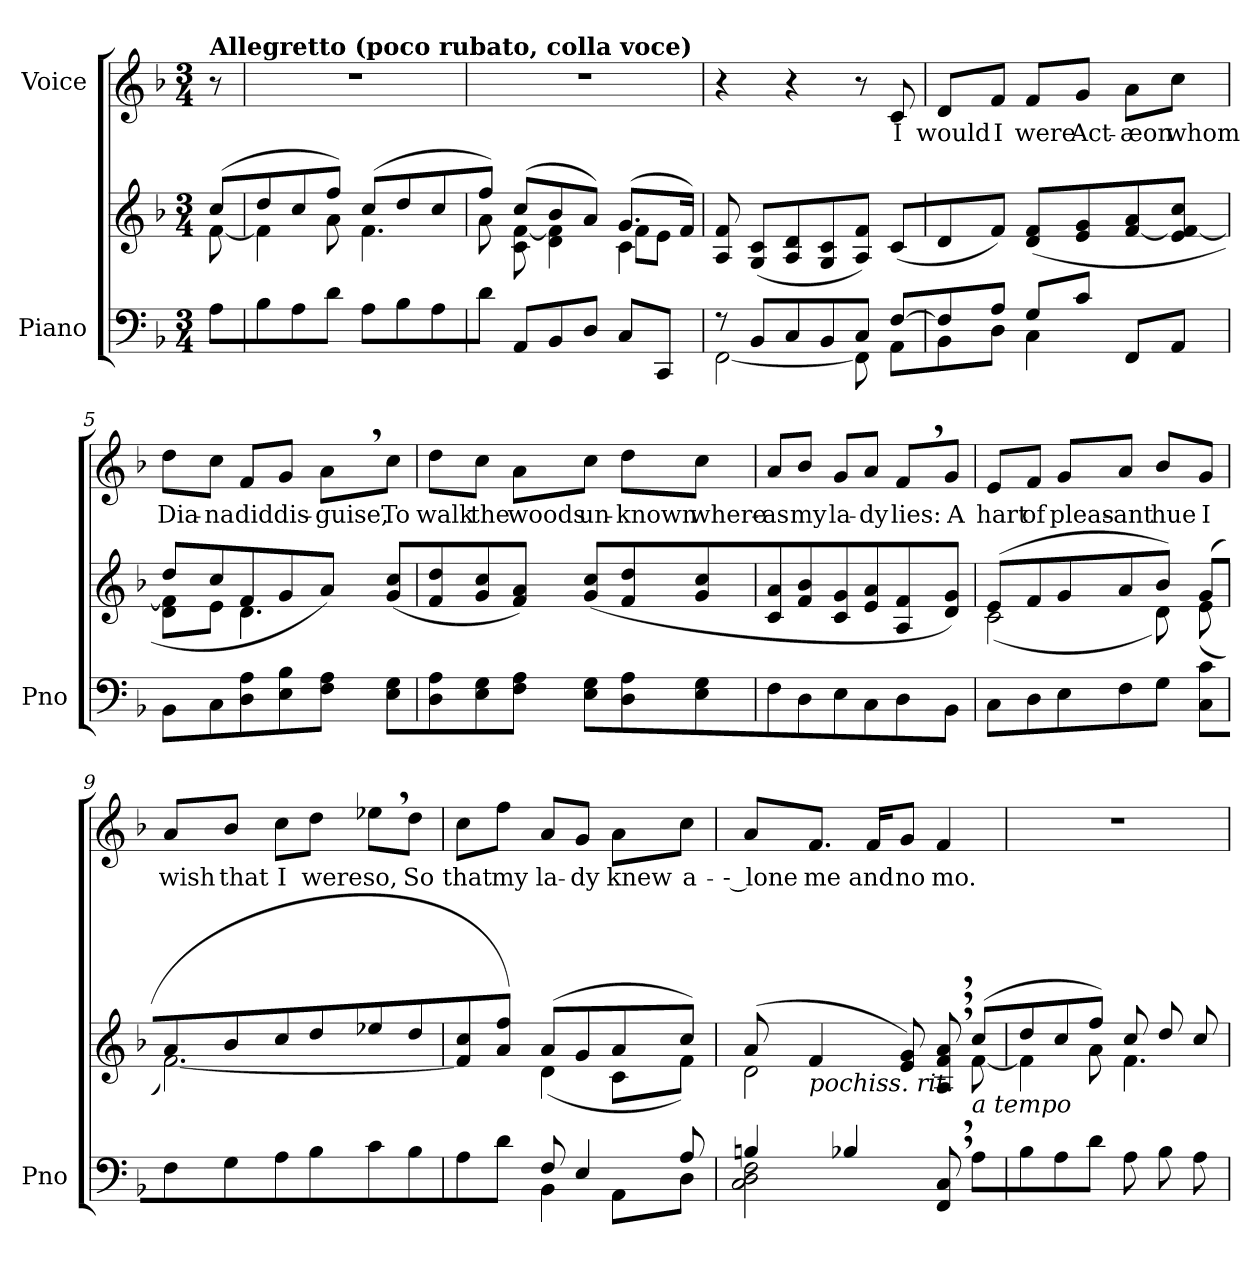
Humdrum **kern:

**kern	**kern	**kern	**text
*part2	*part2	*part1	*part1
*staff3	*staff2	*staff1	*staff1
*I"Piano	*	*I"Voice	*
*I'Pno	*	*	*
*clefF4	*clefG2	*clefG2	*
*k[b-]	*k[b-]	*k[b-]	*
*M3/4	*M3/4	*M3/4	*
=	=	=	=
*	*^	*	*
!	!	!	!LO:TX:a:B:t=Allegretto  (poco rubato, colla voce)	!
8A\L	(8cc/L	[8f\	8r	.
=1	=1	=1	=1	=1
8B-\	8dd/	4f\]	2.r	.
8A\	8cc/	.	.	.
8d\J	8ff/J)	8a\	.	.
8A\L	(8cc/L	4.f\	.	.
8B-\	8dd/	.	.	.
8A\	8cc/	.	.	.
=2	=2	=2	=2	=2
*	*	*^	*	*
8d\J	8ff/J)	8a\	2ryy	2.r	.
8AA/L	(8cc/L	8c\ [>8f\	.	.	.
8BB-/	8b-/	4d\ 4f\]	.	.	.
8D/J	8a/J)	.	.	.	.
8C/L	(8.g/L	4c\	8f\L	.	.
8CC/J	.	.	8e\J	.	.
.	16f/Jk)	.	.	.	.
*	*v	*v	*v	*	*
=3	=3	=3	=3
*^	*	*	*
8r	[2FF\	8A/ 8f/	4r	.
8BB-/L	.	(>8G/ 8c/L	.	.
8C/	.	8A/ 8d/	4r	.
8BB-/	.	8G/ 8c/	.	.
8C/J	8FF\]	8A/ 8f/J)	8r	.
!	!	!	!	!LO:LY:b
[8F/L	8AA\L	(>8c/L	8c/	I
=4	=4	=4	=4	=4
!	!	!	!	!LO:LY:b
8F/]	8BB-\	8d/	8d/L	would
!	!	!	!	!LO:LY:b
8A/J	8D\J	8f/J)	8f/J	I
!	!	!	!	!LO:LY:b
8G/L	4C\	(>8d/ 8f/L	8f/L	were
!	!	!	!	!LO:LY:b
8c/J	.	8e/ 8g/	8g/J	Act-
!	!	!	!	!LO:LY:b
8FF/L	4ryy	[>8f/ 8a/	8a\L	-æon
!	!	!	!	!LO:LY:b
8AA/J	.	8e/ 8f/_ 8cc/J	8cc\J	whom
*v	*v	*	*	*
!!LO:LB:g=z
=5	=5	=5	=5
*	*^	*	*
!	!	!	!	!LO:LY:b
8BB-\L	8dd/L	8d\ 8f\]L	8dd\L	Dia-
!	!	!	!	!LO:LY:b
8C\	8cc/	8e\J	8cc\J	-na
!	!	!	!	!LO:LY:b
8D\ 8A\	8f/	4.d\	8f/L	did
!	!	!	!	!LO:LY:b
8E\ 8B-\	8g/	.	8g/J	dis-
!	!	!	!	!LO:LY:b
8F\ 8A\J	8a/J)	.	8a,\L	-guise,
!	!	!	!	!LO:LY:b
8E\ 8G\L	(>8g/ 8cc/L	8ryy	8cc\J	To
=6	=6	=6	=6	=6
!	!	!	!	!LO:LY:b
*	*v	*v	*	*
8D\ 8A\	8f/ 8dd/	8dd\L	walk
!	!	!	!LO:LY:b
8E\ 8G\	8g/ 8cc/	8cc\J	the
!	!	!	!LO:LY:b
8F\ 8A\J	8f/ 8a/J)	8a\L	woods
!	!	!	!LO:LY:b
8E\ 8G\L	(8g/ 8cc/L	8cc\J	un-
!	!	!	!LO:LY:b
8D\ 8A\	8f/ 8dd/	8dd\L	-known
!	!	!	!LO:LY:b
8E\ 8G\	8g/ 8cc/	8cc\J	where-
=7	=7	=7	=7
!	!	!	!LO:LY:b
8F\	8c/ 8a/	8a/L	-as
!	!	!	!LO:LY:b
8D\	8f/ 8b-/	8b-/J	my
!	!	!	!LO:LY:b
8E\	8c/ 8g/	8g/L	la-
!	!	!	!LO:LY:b
8C\	8e/ 8a/	8a/J	-dy
!	!	!	!LO:LY:b
8D\	8A/ 8f/	8f,/L	lies:
!	!	!	!LO:LY:b
8BB-\J	8d/ 8g/J)	8g/J	A
!!LO:LB:g=z
=8	=8	=8	=8
*	*^	*	*
!	!	!	!	!LO:LY:b
8C\L	(8e/L	(2c\	8e/L	hart
!	!	!	!	!LO:LY:b
8D\	8f/	.	8f/J	of
!	!	!	!	!LO:LY:b
8E\	8g/	.	8g/L	pleas-
!	!	!	!	!LO:LY:b
8F\	8a/	.	8a/J	-ant
!	!	!	!	!LO:LY:b
8G\J	8b-/J)	8d\)	8b-/L	hue
!	!	!	!	!LO:LY:b
8C\ 8c\L	(8g/L	(8e\	8g/J	I
=9	=9	=9	=9	=9
!	!	!	!	!LO:LY:b
8F\	8a/	[2.f\)	8a/L	wish
!	!	!	!	!LO:LY:b
8G\	8b-/	.	8b-/J	that
!	!	!	!	!LO:LY:b
8A\	8cc/	.	8cc\L	I
!	!	!	!	!LO:LY:b
8B-\	8dd/	.	8dd\J	were
!	!	!	!	!LO:LY:b
8c\	8ee-X/	.	8ee-X,\L	so,
!	!	!	!	!LO:LY:b
8B-\	8dd/	.	8dd\J	So
=10	=10	=10	=10	=10
*^	*	*	*	*
!	!	!	!	!	!LO:LY:b
8A\	4ryy	8f/] 8cc/	4ryy	8cc\L	that
!	!	!	!	!	!LO:LY:b
8d\J	.	8a/ 8ff/J)	.	8ff\J	my
!	!	!	!	!	!LO:LY:b
8F/	4BB-\	(8a/L	(4d\	8a/L	la-
!	!	!	!	!	!LO:LY:b
4E/	.	8g/	.	8g/J	-dy
!	!	!	!	!	!LO:LY:b
.	8AA\L	8a/	8c\L	8a\L	knew
!	!	!	!	!	!LO:LY:b
8A/	8D\J	8cc/J)	8f\J)	8cc\J	a-
!!LO:PB:g=z
=11	=11	=11	=11	=11	=11
!	!	!	!	!	!LO:LY:b
4Bn/	2C\ 2D\ 2F\	(>8a/	2d\	8a/L	-- lone
!	!	!LO:TX:b:i:t=pochiss. rit.	!	!	!
!	!	!	!	!	!LO:LY:b
.	.	4f/	.	8.f/J	me
4B-X/	.	.	.	.	.
!	!	!	!	!	!LO:LY:b
.	.	.	.	16f/KL	and
!	!	!	!	!	!LO:LY:b
.	.	8e/ 8g/)	.	8g/J	no
!	!	!	!	!	!LO:LY:b
8FF/, 8C/,	4ryy	8A/, 8f/, 8a/,	8ryy	4f/	mo.
!	!	!LO:TX:b:i:t=a tempo	!	!	!
8A\L	.	(8cc/L	[8f\	.	.
*v	*v	*	*	*	*
=12	=12	=12	=12	=12
8B-\	8dd/	4f\]	2.r	.
8A\	8cc/	.	.	.
8d\J	8ff/J)	8a\	.	.
8A\L	8cc/L	4.f\	.	.
8B-\	8dd/	.	.	.
8A\	8cc/	.	.	.
*	*v	*v	*	*
=	=	=	=
*-	*-	*-	*-
